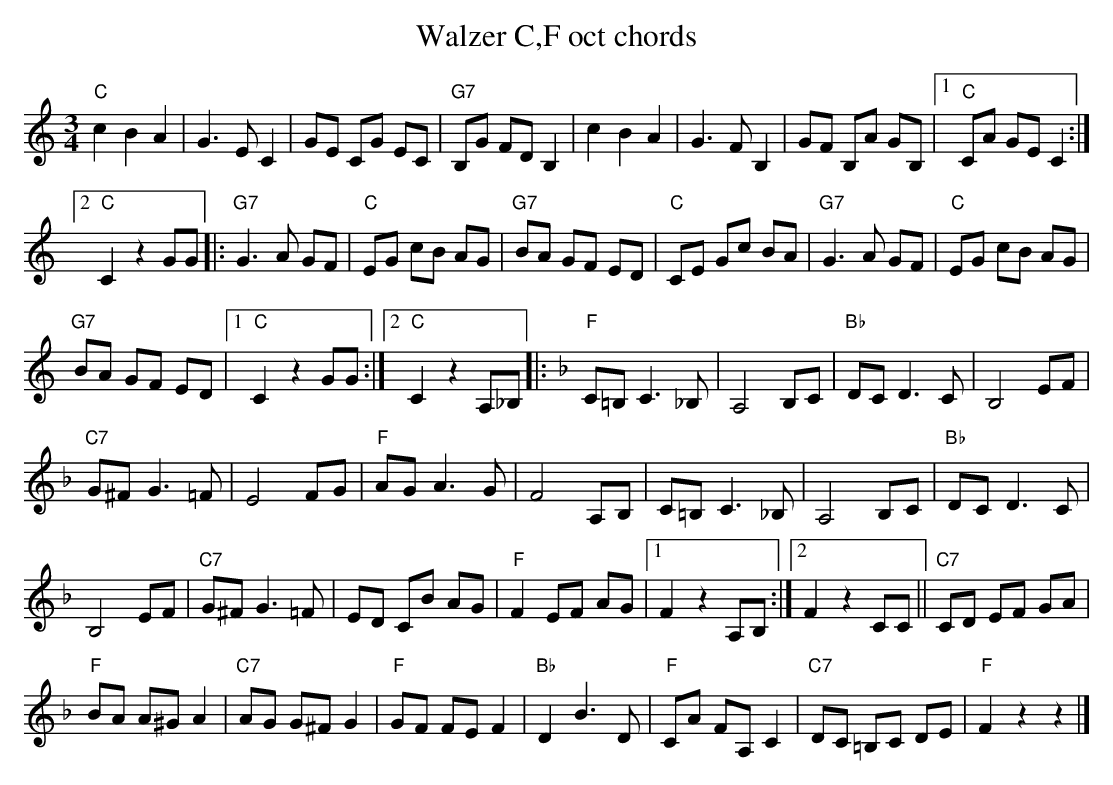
X:1
T:Walzer C,F oct chords
M:3/4
L:1/8
K:Cmaj%%MIDI gchordon
"C"c2B2A2 | G3 E C2 | GE CG EC | "G7"B,G FD B,2 | c2B2A2 | G3 F B,2 | GF B,A GB, |1 "C"CA GE C2 :|2
"C"C2 z2 GG |: "G7"G3 A GF | "C"EG cB AG | "G7"BA GF ED | "C"CE Gc BA | "G7"G3 A GF | "C"EG cB AG |
"G7"BA GF ED |1 "C"C2 z2 GG :|2 "C"C2 z2 A,_B, |: [K:Fmaj] "F"C=B, C3 _B, | A,4 B,C | "Bb"DC D3 C | B,4 EF |
"C7"G^F G3 =F | E4 FG | "F"AG A3 G | F4 A,B, | C=B, C3 _B, | A,4 B,C | "Bb"DC D3 C |
B,4 EF | "C7"G^F G3 =F | ED CB AG | "F"F2 EF AG |1 F2 z2 A,B, :|2 F2 z2 CC || "C7"CD EF GA |
"F"BA A^G A2 | "C7"AG G^F G2 | "F"GF FE F2 | "Bb"D2 B3 D | "F"CA FA, C2 | "C7"DC =B,C DE | "F"F2 z2z2 |]
